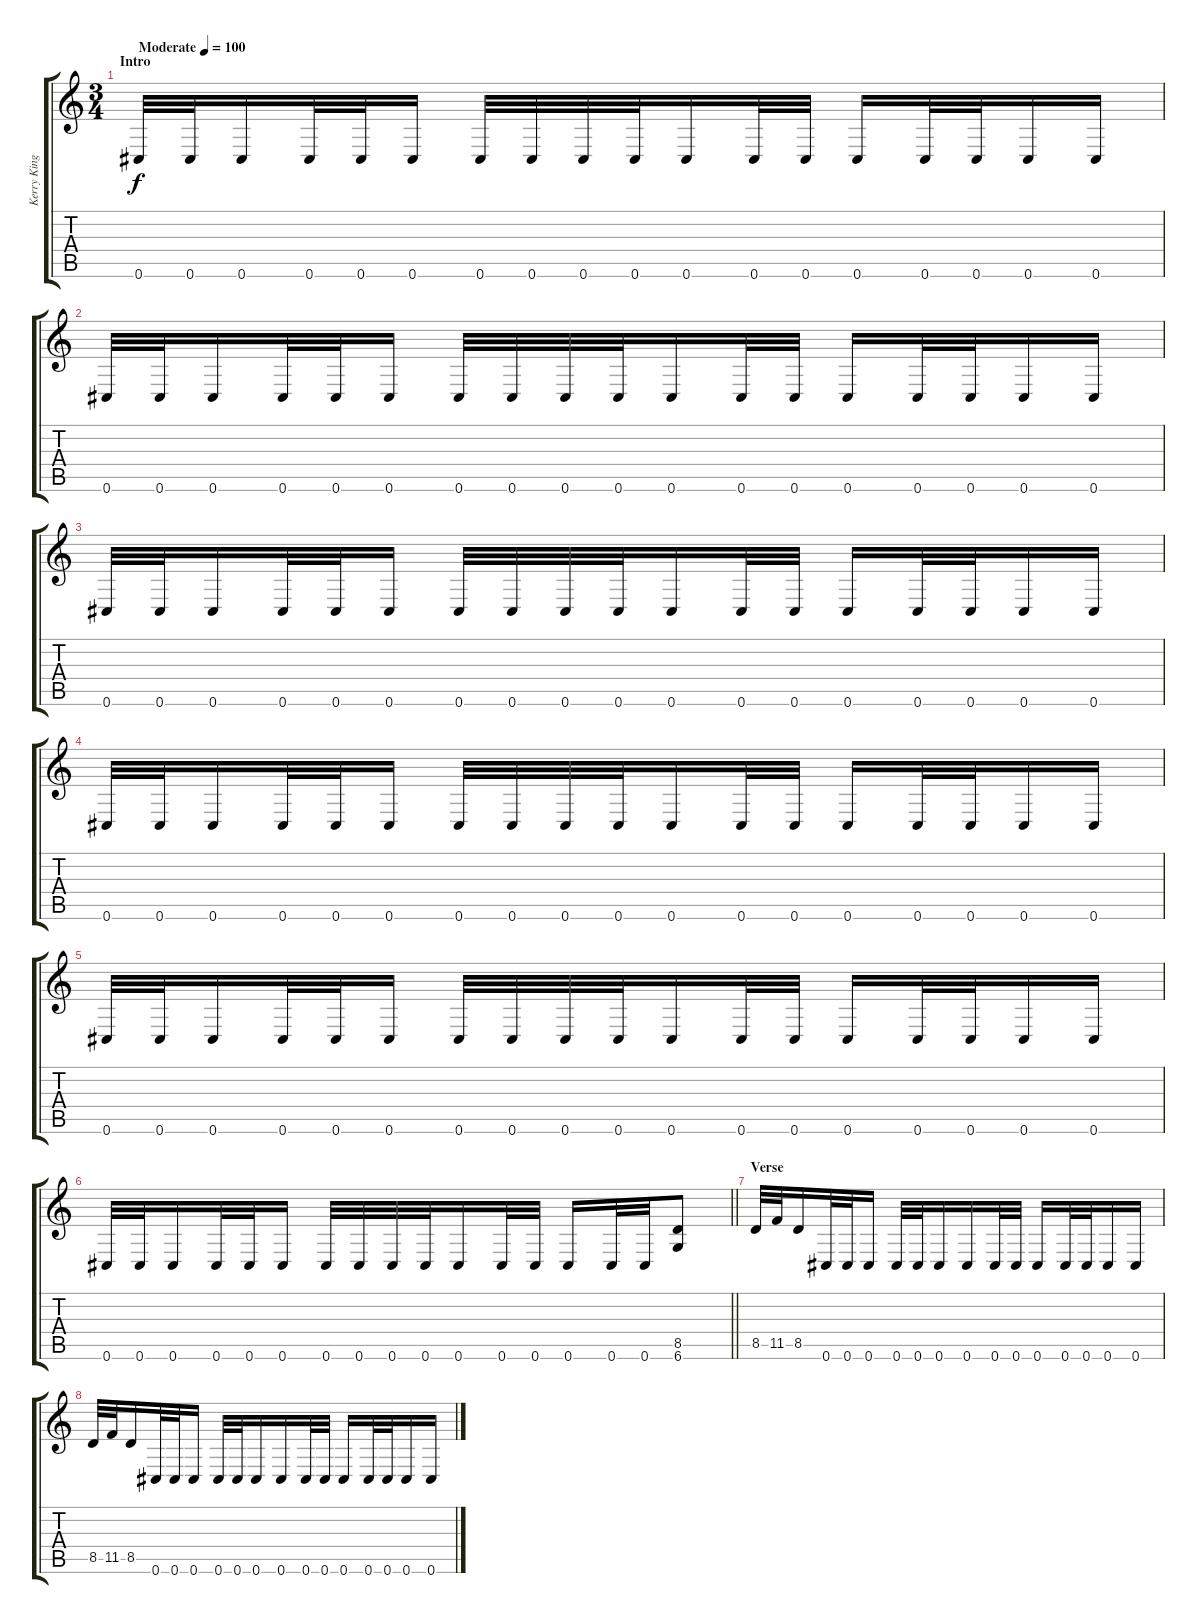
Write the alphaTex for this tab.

\track ("Kerry King" "Kerry King") {instrument distortionguitar}
\staff {score tabs}
\tuning (Db4 Ab3 E3 B2 Gb2 Db2) {hide}
\ts (3 4)
\section ("" "Intro")
\tempo (100 "Moderate")
\clef g2
\ks c
0.6.32{dy f instrument distortionguitar} 0.6.32 0.6.16 0.6.32 0.6.32 0.6.16 0.6.32 0.6.32 0.6.32 0.6.32 0.6.16 0.6.32 0.6.32 0.6.16 0.6.32 0.6.32 0.6.16 0.6.16 |
0.6.32 0.6.32 0.6.16 0.6.32 0.6.32 0.6.16 0.6.32 0.6.32 0.6.32 0.6.32 0.6.16 0.6.32 0.6.32 0.6.16 0.6.32 0.6.32 0.6.16 0.6.16 |
0.6.32 0.6.32 0.6.16 0.6.32 0.6.32 0.6.16 0.6.32 0.6.32 0.6.32 0.6.32 0.6.16 0.6.32 0.6.32 0.6.16 0.6.32 0.6.32 0.6.16 0.6.16 |
0.6.32 0.6.32 0.6.16 0.6.32 0.6.32 0.6.16 0.6.32 0.6.32 0.6.32 0.6.32 0.6.16 0.6.32 0.6.32 0.6.16 0.6.32 0.6.32 0.6.16 0.6.16 |
0.6.32 0.6.32 0.6.16 0.6.32 0.6.32 0.6.16 0.6.32 0.6.32 0.6.32 0.6.32 0.6.16 0.6.32 0.6.32 0.6.16 0.6.32 0.6.32 0.6.16 0.6.16 |
\barLineRight lightlight
0.6.32 0.6.32 0.6.16 0.6.32 0.6.32 0.6.16 0.6.32 0.6.32 0.6.32 0.6.32 0.6.16 0.6.32 0.6.32 0.6.16 0.6.32 0.6.32 (8.5 6.6).8 |
\section ("" "Verse")
8.5.32 11.5.32 8.5.16 0.6.32 0.6.32 0.6.16 0.6.32 0.6.32 0.6.16 0.6.16 0.6.32 0.6.32 0.6.16 0.6.32 0.6.32 0.6.16 0.6.16 |
8.5.32 11.5.32 8.5.16 0.6.32 0.6.32 0.6.16 0.6.32 0.6.32 0.6.16 0.6.16 0.6.32 0.6.32 0.6.16 0.6.32 0.6.32 0.6.16 0.6.16
